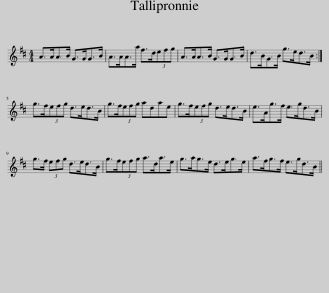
X:1
L:1/8
M:4/4
I:linebreak $
K:D
V:1 treble
V:1
 A>AA>B G>GG>B | A>AA>a f>d(3efg | A>AA>B G>GG>B | d>BG>B g>ed>B :|$ g>f(3efg d>ed>B | %5
 g>f(3efg adae | g>f(3efg d>ed>B | e>Ag>f e>gd>B |$ g>f (3efg d>ed>B | g>f(3efg a>da>e | %10
 g>ag>e d>eg>e | a>fg>f e>gd>B || %12
